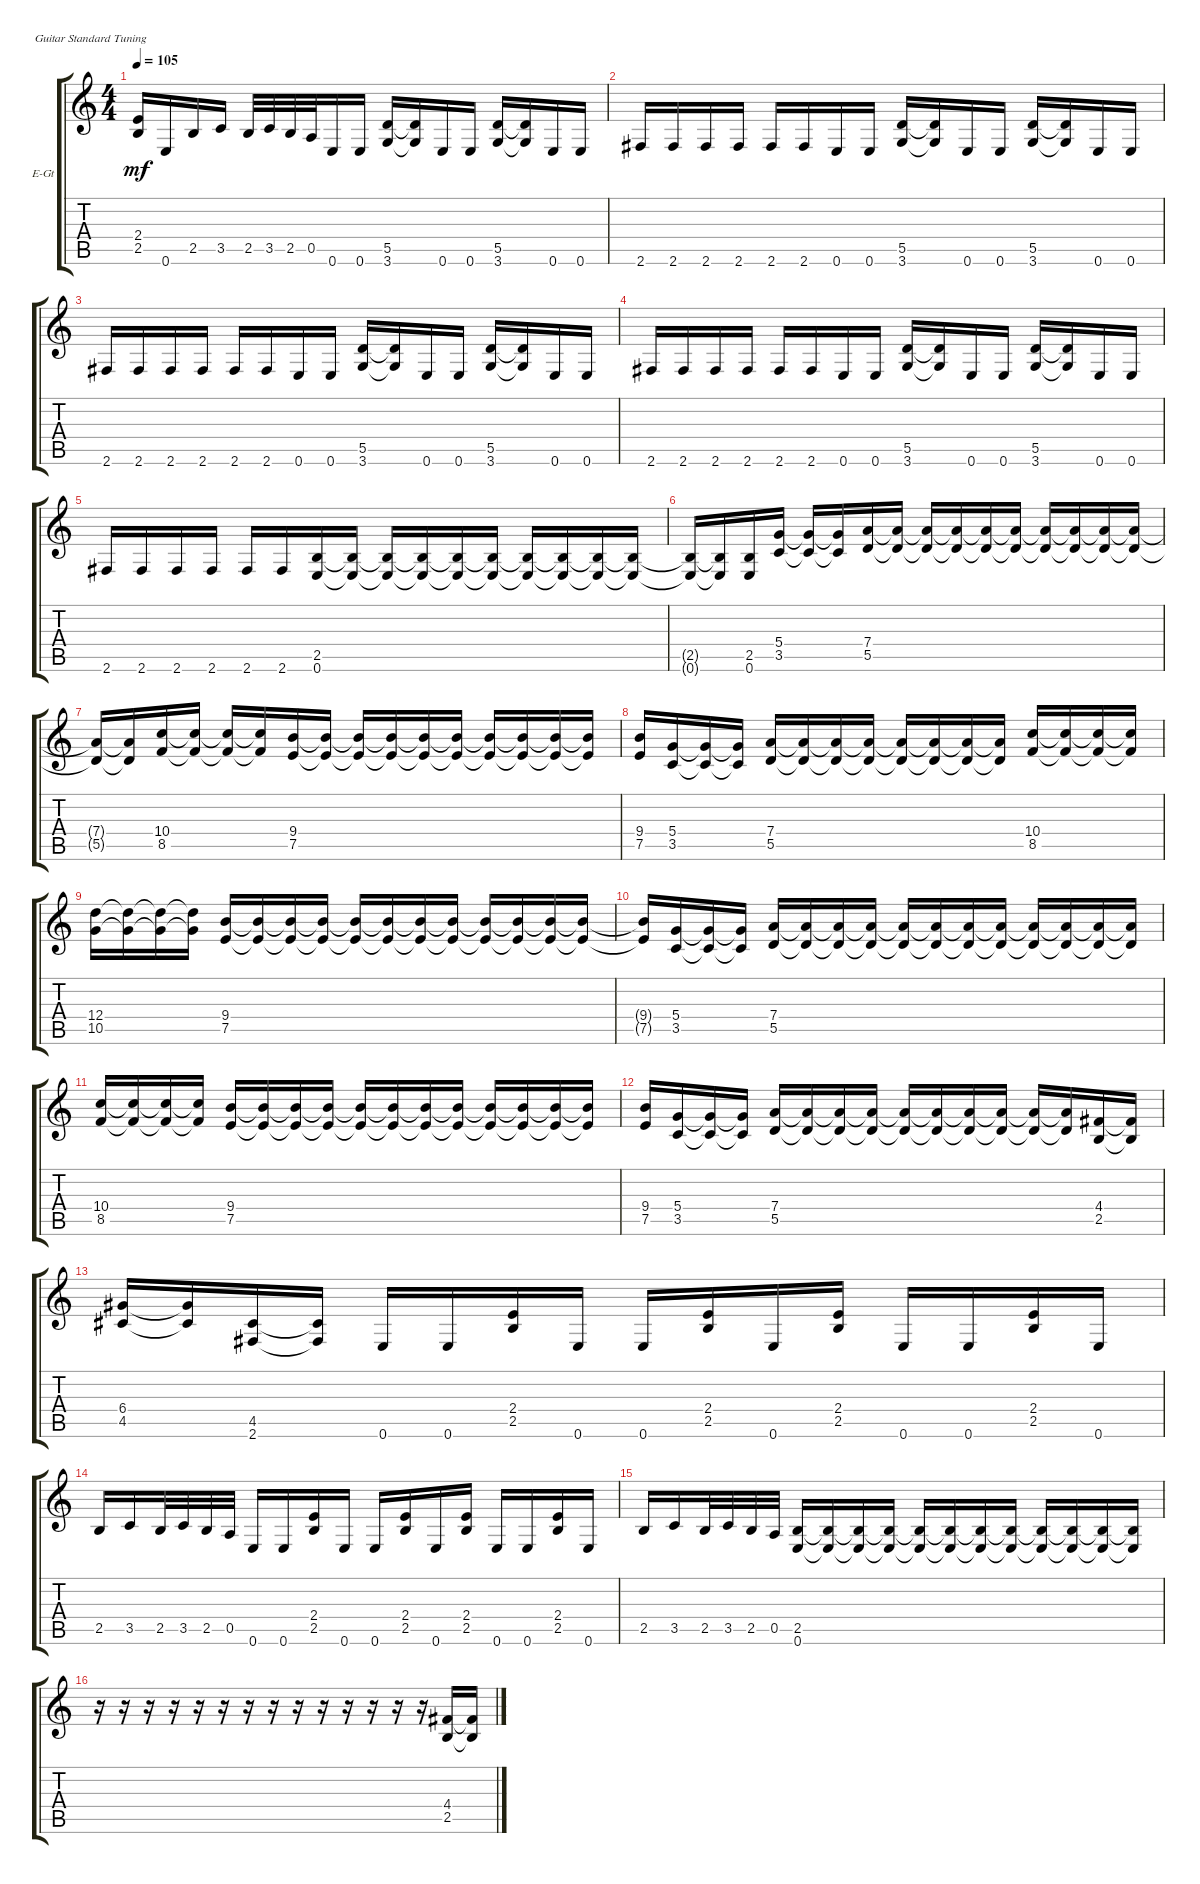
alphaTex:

\defaultSystemsLayout 4
\bracketExtendMode groupsimilarinstruments
\firstSystemTrackNameOrientation horizontal
\otherSystemsTrackNameOrientation horizontal
\track ("Electric Guitar" "E-Gt") {instrument distortionguitar}
\staff {score tabs}
\tuning (E4 B3 G3 D3 A2 E2)
\ts (4 4)
\tempo 105
\clef g2
\ks c
(2.5 2.4).16{dy mf} 0.6.16 2.5.16 3.5.16 2.5.32 3.5.32 2.5.32 0.5.32 0.6.16 0.6.16 (3.6 5.5).16 (3.6{t} 5.5{t}).16 0.6.16 0.6.16 (3.6 5.5).16 (3.6{t} 5.5{t}).16 0.6.16 0.6.16 |
2.6.16 2.6.16 2.6.16 2.6.16 2.6.16 2.6.16 0.6.16 0.6.16 (3.6 5.5).16 (3.6{t} 5.5{t}).16 0.6.16 0.6.16 (3.6 5.5).16 (3.6{t} 5.5{t}).16 0.6.16 0.6.16 |
2.6.16 2.6.16 2.6.16 2.6.16 2.6.16 2.6.16 0.6.16 0.6.16 (3.6 5.5).16 (3.6{t} 5.5{t}).16 0.6.16 0.6.16 (3.6 5.5).16 (3.6{t} 5.5{t}).16 0.6.16 0.6.16 |
2.6.16 2.6.16 2.6.16 2.6.16 2.6.16 2.6.16 0.6.16 0.6.16 (3.6 5.5).16 (3.6{t} 5.5{t}).16 0.6.16 0.6.16 (3.6 5.5).16 (3.6{t} 5.5{t}).16 0.6.16 0.6.16 |
2.6.16 2.6.16 2.6.16 2.6.16 2.6.16 2.6.16 (0.6 2.5).16 (2.5{t} 0.6{t}).16 (2.5{t} 0.6{t}).16 (2.5{t} 0.6{t}).16 (2.5{t} 0.6{t}).16 (2.5{t} 0.6{t}).16 (2.5{t} 0.6{t}).16 (0.6{t} 2.5{t}).16 (0.6{t} 2.5{t}).16 (0.6{t} 2.5{t}).16 |
(0.6{t} 2.5{t}).16 (0.6{t} 2.5{t}).16 (0.6 2.5).16 (3.5 5.4).16 (3.5{t} 5.4{t}).16 (3.5{t} 5.4{t}).16 (5.5 7.4).16 (5.5{t} 7.4{t}).16 (5.5{t} 7.4{t}).16 (5.5{t} 7.4{t}).16 (5.5{t} 7.4{t}).16 (5.5{t} 7.4{t}).16 (5.5{t} 7.4{t}).16 (7.4{t} 5.5{t}).16 (7.4{t} 5.5{t}).16 (7.4{t} 5.5{t}).16 |
(7.4{t} 5.5{t}).16 (5.5{t} 7.4{t}).16 (8.5 10.4).16 (8.5{t} 10.4{t}).16 (8.5{t} 10.4{t}).16 (8.5{t} 10.4{t}).16 (7.5 9.4).16 (7.5{t} 9.4{t}).16 (7.5{t} 9.4{t}).16 (7.5{t} 9.4{t}).16 (7.5{t} 9.4{t}).16 (7.5{t} 9.4{t}).16 (7.5{t} 9.4{t}).16 (7.5{t} 9.4{t}).16 (7.5{t} 9.4{t}).16 (7.5{t} 9.4{t}).16 |
(7.5 9.4).16 (3.5 5.4).16 (3.5{t} 5.4{t}).16 (3.5{t} 5.4{t}).16 (5.5 7.4).16 (5.5{t} 7.4{t}).16 (5.5{t} 7.4{t}).16 (5.5{t} 7.4{t}).16 (5.5{t} 7.4{t}).16 (5.5{t} 7.4{t}).16 (5.5{t} 7.4{t}).16 (5.5{t} 7.4{t}).16 (8.5 10.4).16 (8.5{t} 10.4{t}).16 (8.5{t} 10.4{t}).16 (8.5{t} 10.4{t}).16 |
(10.5 12.4).16 (10.5{t} 12.4{t}).16 (10.5{t} 12.4{t}).16 (10.5{t} 12.4{t}).16 (7.5 9.4).16 (7.5{t} 9.4{t}).16 (7.5{t} 9.4{t}).16 (7.5{t} 9.4{t}).16 (7.5{t} 9.4{t}).16 (7.5{t} 9.4{t}).16 (7.5{t} 9.4{t}).16 (7.5{t} 9.4{t}).16 (7.5{t} 9.4{t}).16 (7.5{t} 9.4{t}).16 (7.5{t} 9.4{t}).16 (7.5{t} 9.4{t}).16 |
(7.5{t} 9.4{t}).16 (3.5 5.4).16 (3.5{t} 5.4{t}).16 (3.5{t} 5.4{t}).16 (5.5 7.4).16 (5.5{t} 7.4{t}).16 (5.5{t} 7.4{t}).16 (5.5{t} 7.4{t}).16 (5.5{t} 7.4{t}).16 (5.5{t} 7.4{t}).16 (5.5{t} 7.4{t}).16 (5.5{t} 7.4{t}).16 (5.5{t} 7.4{t}).16 (5.5{t} 7.4{t}).16 (5.5{t} 7.4{t}).16 (5.5{t} 7.4{t}).16 |
(8.5 10.4).16 (8.5{t} 10.4{t}).16 (8.5{t} 10.4{t}).16 (8.5{t} 10.4{t}).16 (7.5 9.4).16 (7.5{t} 9.4{t}).16 (7.5{t} 9.4{t}).16 (7.5{t} 9.4{t}).16 (7.5{t} 9.4{t}).16 (7.5{t} 9.4{t}).16 (7.5{t} 9.4{t}).16 (7.5{t} 9.4{t}).16 (7.5{t} 9.4{t}).16 (7.5{t} 9.4{t}).16 (7.5{t} 9.4{t}).16 (7.5{t} 9.4{t}).16 |
(7.5 9.4).16 (3.5 5.4).16 (3.5{t} 5.4{t}).16 (3.5{t} 5.4{t}).16 (5.5 7.4).16 (5.5{t} 7.4{t}).16 (5.5{t} 7.4{t}).16 (5.5{t} 7.4{t}).16 (5.5{t} 7.4{t}).16 (5.5{t} 7.4{t}).16 (5.5{t} 7.4{t}).16 (5.5{t} 7.4{t}).16 (7.4{t} 5.5{t}).16 (7.4{t} 5.5{t}).16 (4.4 2.5).16 (4.4{t} 2.5{t}).16 |
(4.5 6.4).16 (4.5{t} 6.4{t}).16 (2.6 4.5).16 (2.6{t} 4.5{t}).16 0.6.16 0.6.16 (2.5 2.4).16 0.6.16 0.6.16 (2.5 2.4).16 0.6.16 (2.5 2.4).16 0.6.16 0.6.16 (2.5 2.4).16 0.6.16 |
2.5.16 3.5.16 2.5.32 3.5.32 2.5.32 0.5.32 0.6.16 0.6.16 (2.5 2.4).16 0.6.16 0.6.16 (2.5 2.4).16 0.6.16 (2.5 2.4).16 0.6.16 0.6.16 (2.5 2.4).16 0.6.16 |
2.5.16 3.5.16 2.5.32 3.5.32 2.5.32 0.5.32 (0.6 2.5).16 (0.6{t} 2.5{t}).16 (2.5{t} 0.6{t}).16 (2.5{t} 0.6{t}).16 (2.5{t} 0.6{t}).16 (2.5{t} 0.6{t}).16 (0.6{t} 2.5{t}).16 (0.6{t} 2.5{t}).16 (0.6{t} 2.5{t}).16 (2.5{t} 0.6{t}).16 (2.5{t} 0.6{t}).16 (2.5{t} 0.6{t}).16 |
r.16 r.16 r.16 r.16 r.16 r.16 r.16 r.16 r.16 r.16 r.16 r.16 r.16 r.16 (2.5 4.4).16 (2.5{t} 4.4{t}).16
